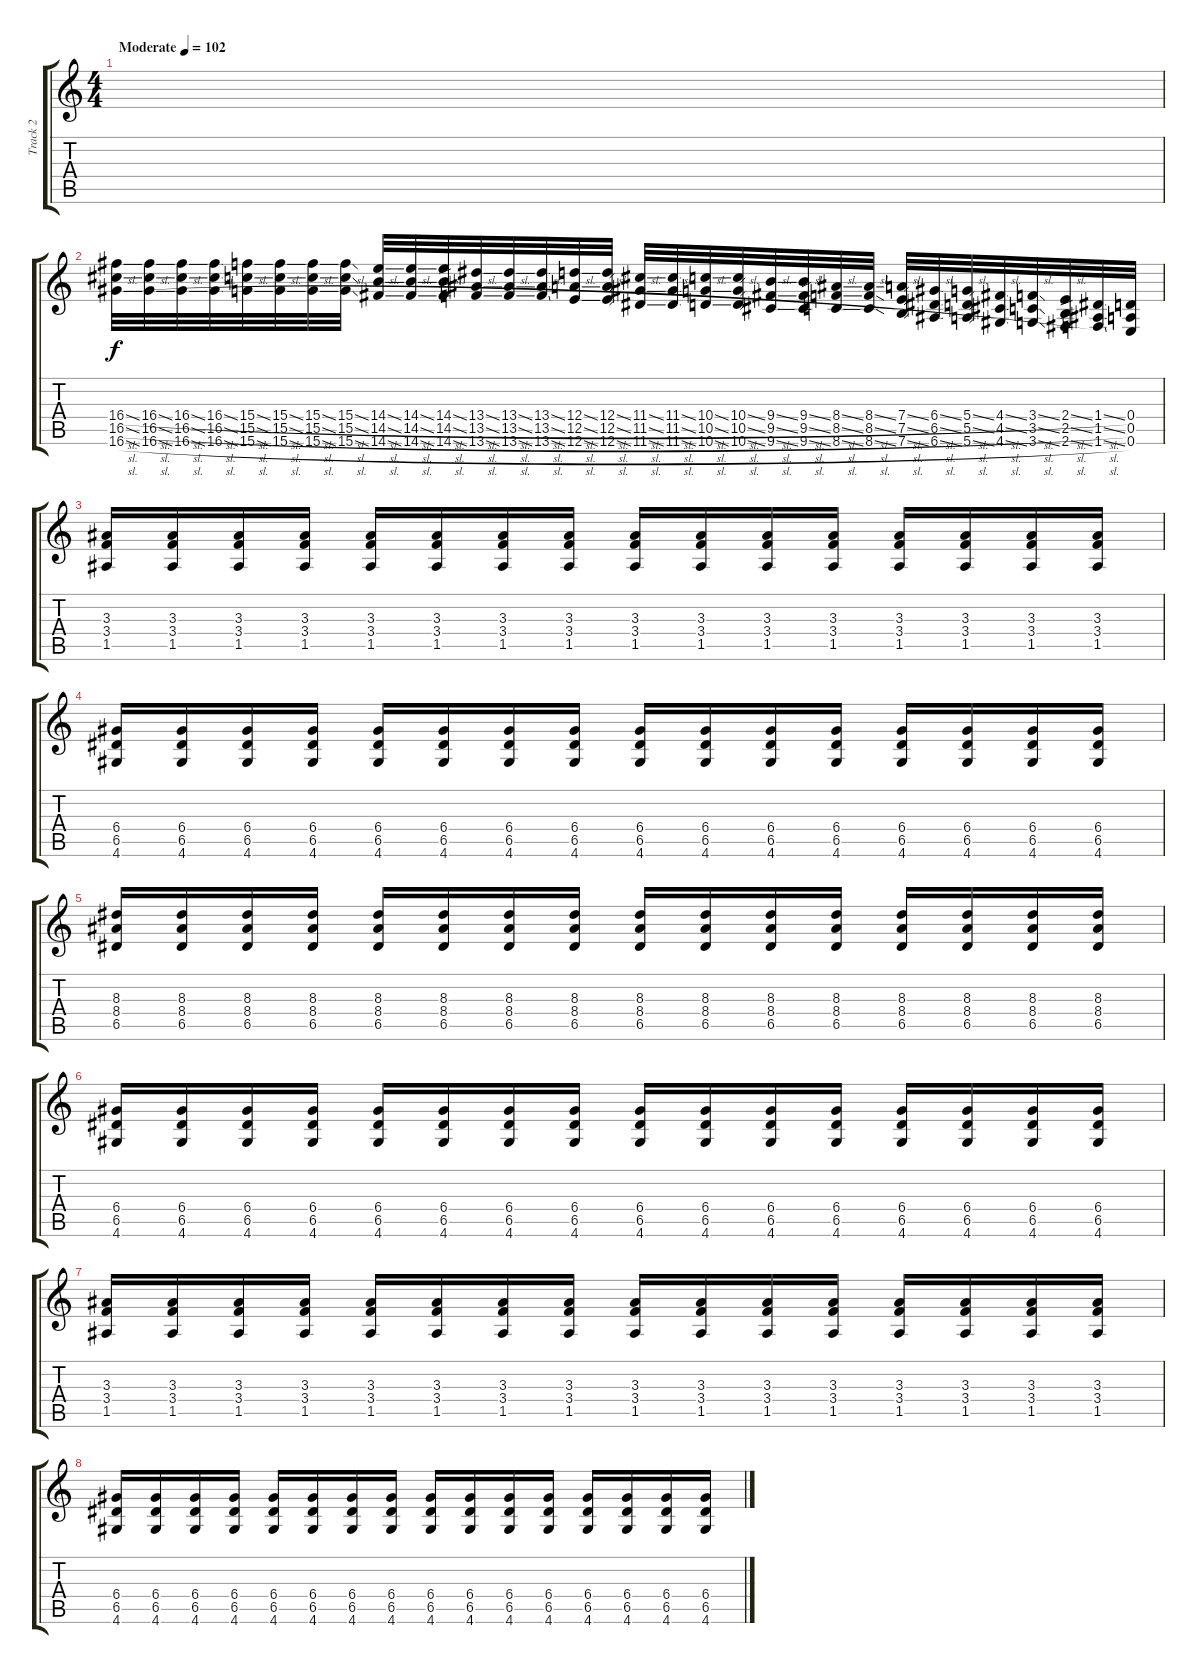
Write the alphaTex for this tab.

\track ("Track 2" "Track 2") {instrument distortionguitar}
\staff {score tabs}
\tuning (E4 B3 G3 D3 A2 E2) {hide}
\ts (4 4)
\tempo (102 "Moderate")
\clef g2
\ks c
|
(16.4{sl} 16.5{sl} 16.6{sl}).32 (16.4{sl} 16.5{sl} 16.6{sl}).32 (16.4{sl} 16.5{sl} 16.6{sl}).32 (16.4{sl} 16.5{sl} 16.6{sl}).32 (15.4{sl} 15.5{sl} 15.6{sl}).32 (15.4{sl} 15.5{sl} 15.6{sl}).32 (15.4{sl} 15.5{sl} 15.6{sl}).32 (15.4{sl} 15.5{sl} 15.6{sl}).32 (14.4{sl} 14.5{sl} 14.6{sl}).32 (14.4{sl} 14.5{sl} 14.6{sl}).32 (14.4{sl} 14.5{sl} 14.6{sl}).32 (13.4{sl} 13.5{sl} 13.6{sl}).32 (13.4{sl} 13.5{sl} 13.6{sl}).32 (13.4{sl} 13.5{sl} 13.6{sl}).32 (12.4{sl} 12.5{sl} 12.6{sl}).32 (12.4{sl} 12.5{sl} 12.6{sl}).32 (11.4{sl} 11.5{sl} 11.6{sl}).32 (11.4{sl} 11.5{sl} 11.6{sl}).32 (10.4{sl} 10.5{sl} 10.6{sl}).32 (10.4{sl} 10.5{sl} 10.6{sl}).32 (9.4{sl} 9.5{sl} 9.6{sl}).32 (9.4{sl} 9.5{sl} 9.6{sl}).32 (8.4{sl} 8.5{sl} 8.6{sl}).32 (8.4{sl} 8.5{sl} 8.6{sl}).32 (7.4{sl} 7.5{sl} 7.6{sl}).32 (6.4{sl} 6.5{sl} 6.6{sl}).32 (5.4{sl} 5.5{sl} 5.6{sl}).32 (4.4{sl} 4.5{sl} 4.6{sl}).32 (3.4{sl} 3.5{sl} 3.6{sl}).32 (2.4{sl} 2.5{sl} 2.6{sl}).32 (1.4{sl} 1.5{sl} 1.6{sl}).32 (0.4 0.5 0.6).32 |
(3.3 3.4 1.5).16 (3.3 3.4 1.5).16 (3.3 3.4 1.5).16 (3.3 3.4 1.5).16 (3.3 3.4 1.5).16 (3.3 3.4 1.5).16 (3.3 3.4 1.5).16 (3.3 3.4 1.5).16 (3.3 3.4 1.5).16 (3.3 3.4 1.5).16 (3.3 3.4 1.5).16 (3.3 3.4 1.5).16 (3.3 3.4 1.5).16 (3.3 3.4 1.5).16 (3.3 3.4 1.5).16 (3.3 3.4 1.5).16 |
(6.4 6.5 4.6).16 (6.4 6.5 4.6).16 (6.4 6.5 4.6).16 (6.4 6.5 4.6).16 (6.4 6.5 4.6).16 (6.4 6.5 4.6).16 (6.4 6.5 4.6).16 (6.4 6.5 4.6).16 (6.4 6.5 4.6).16 (6.4 6.5 4.6).16 (6.4 6.5 4.6).16 (6.4 6.5 4.6).16 (6.4 6.5 4.6).16 (6.4 6.5 4.6).16 (6.4 6.5 4.6).16 (6.4 6.5 4.6).16 |
(8.3 8.4 6.5).16 (8.3 8.4 6.5).16 (8.3 8.4 6.5).16 (8.3 8.4 6.5).16 (8.3 8.4 6.5).16 (8.3 8.4 6.5).16 (8.3 8.4 6.5).16 (8.3 8.4 6.5).16 (8.3 8.4 6.5).16 (8.3 8.4 6.5).16 (8.3 8.4 6.5).16 (8.3 8.4 6.5).16 (8.3 8.4 6.5).16 (8.3 8.4 6.5).16 (8.3 8.4 6.5).16 (8.3 8.4 6.5).16 |
(6.4 6.5 4.6).16 (6.4 6.5 4.6).16 (6.4 6.5 4.6).16 (6.4 6.5 4.6).16 (6.4 6.5 4.6).16 (6.4 6.5 4.6).16 (6.4 6.5 4.6).16 (6.4 6.5 4.6).16 (6.4 6.5 4.6).16 (6.4 6.5 4.6).16 (6.4 6.5 4.6).16 (6.4 6.5 4.6).16 (6.4 6.5 4.6).16 (6.4 6.5 4.6).16 (6.4 6.5 4.6).16 (6.4 6.5 4.6).16 |
(3.3 3.4 1.5).16 (3.3 3.4 1.5).16 (3.3 3.4 1.5).16 (3.3 3.4 1.5).16 (3.3 3.4 1.5).16 (3.3 3.4 1.5).16 (3.3 3.4 1.5).16 (3.3 3.4 1.5).16 (3.3 3.4 1.5).16 (3.3 3.4 1.5).16 (3.3 3.4 1.5).16 (3.3 3.4 1.5).16 (3.3 3.4 1.5).16 (3.3 3.4 1.5).16 (3.3 3.4 1.5).16 (3.3 3.4 1.5).16 |
(6.4 6.5 4.6).16 (6.4 6.5 4.6).16 (6.4 6.5 4.6).16 (6.4 6.5 4.6).16 (6.4 6.5 4.6).16 (6.4 6.5 4.6).16 (6.4 6.5 4.6).16 (6.4 6.5 4.6).16 (6.4 6.5 4.6).16 (6.4 6.5 4.6).16 (6.4 6.5 4.6).16 (6.4 6.5 4.6).16 (6.4 6.5 4.6).16 (6.4 6.5 4.6).16 (6.4 6.5 4.6).16 (6.4 6.5 4.6).16
